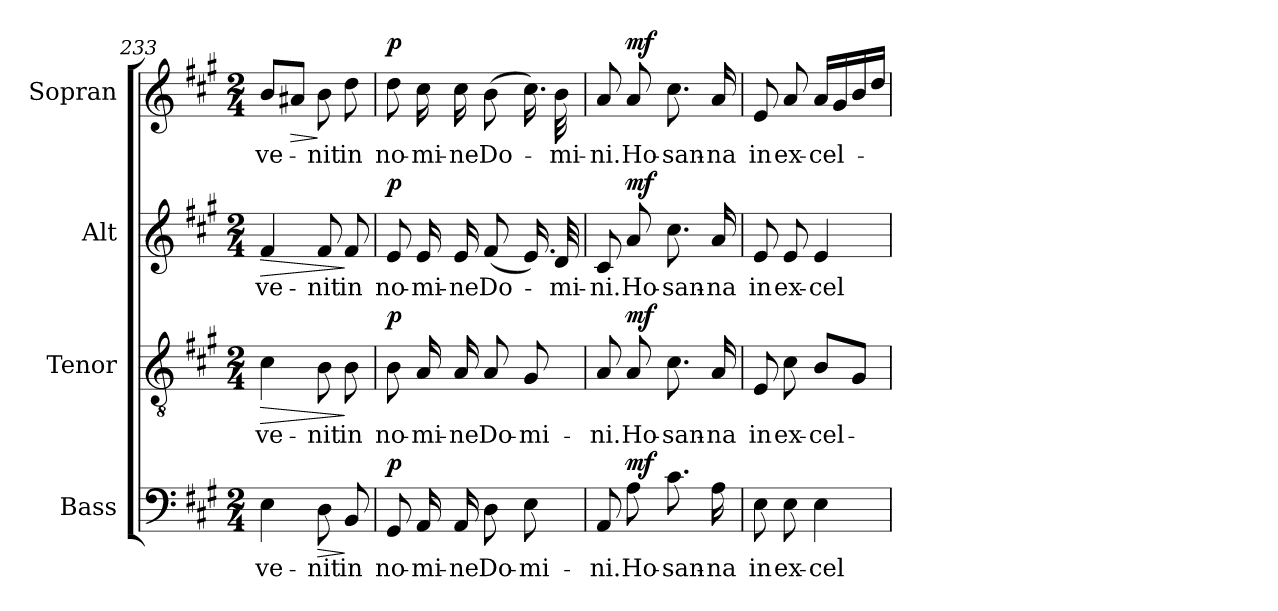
**kern	**text	**dynam	**kern	**text	**dynam	**kern	**text	**dynam	**kern	**text	**dynam
*part4	*part4	*part4	*part3	*part3	*part3	*part2	*part2	*part2	*part1	*part1	*part1
*staff4	*staff4	*staff4	*staff3	*staff3	*staff3	*staff2	*staff2	*staff2	*staff1	*staff1	*staff1
*I"Bass	*	*	*I"Tenor	*	*	*I"Alt	*	*	*I"Sopran	*	*
*I'B.	*	*	*I'T.	*	*	*I'A.	*	*	*I'S.	*	*
*clefF4	*	*	*clefGv2	*	*	*clefG2	*	*	*clefG2	*	*
*k[f#c#g#]	*	*	*k[f#c#g#]	*	*	*k[f#c#g#]	*	*	*k[f#c#g#]	*	*
*A:	*	*	*A:	*	*	*A:	*	*	*A:	*	*
*M2/4	*	*	*M2/4	*	*	*M2/4	*	*	*M2/4	*	*
=233	=233	=233	=233	=233	=233	=233	=233	=233	=233	=233	=233
!	!LO:LY:b	!	!	!LO:LY:b	!LO:HP:b	!	!LO:LY:b	!LO:HP:b	!	!LO:LY:b	!
4E\	ve-	.	4c#\	ve-	>	4f#/	ve-	>	8b/L	ve-	.
!	!	!	!	!	!	!	!	!	!	!	!LO:HP:b
.	.	.	.	.	.	.	.	.	8a#X/J	.	>
!	!LO:LY:b	!LO:HP:b	!	!LO:LY:b	!	!	!LO:LY:b	!	!	!LO:LY:b	!
8D\	-nit	>	8B\	-nit	.	8f#/	-nit	.	8b\	-nit	]
!	!LO:LY:b	!	!	!LO:LY:b	!	!	!LO:LY:b	!	!	!LO:LY:b	!
8BB/	in	]	8B\	in	]	8f#/	in	]	8dd\	in	.
=234	=234	=234	=234	=234	=234	=234	=234	=234	=234	=234	=234
!	!LO:LY:b	!LO:DY:a	!	!LO:LY:b	!LO:DY:a	!	!LO:LY:b	!LO:DY:a	!	!LO:LY:b	!LO:DY:a
8GG#/	no-	p	8B\	no-	p	8e/	no-	p	8dd\	no-	p
!	!LO:LY:b	!	!	!LO:LY:b	!	!	!LO:LY:b	!	!	!LO:LY:b	!
16AA/	-mi-	.	16A/	-mi-	.	16e/	-mi-	.	16cc#\	-mi-	.
!	!LO:LY:b	!	!	!LO:LY:b	!	!	!LO:LY:b	!	!	!LO:LY:b	!
16AA/	-ne	.	16A/	-ne	.	16e/	-ne	.	16cc#\	-ne	.
!	!LO:LY:b	!	!	!LO:LY:b	!	!	!LO:LY:b	!	!	!LO:LY:b	!
8D\	Do-	.	8A/	Do-	.	(<8f#/	Do-	.	(>8b\	Do-	.
!	!LO:LY:b	!	!	!LO:LY:b	!	!	!	!	!	!	!
8E\	-mi-	.	8G#/	-mi-	.	16.e/)	.	.	16.cc#\)	.	.
!	!	!	!	!	!	!	!LO:LY:b	!	!	!LO:LY:b	!
.	.	.	.	.	.	32d/	-mi-	.	32b\	-mi-	.
=235	=235	=235	=235	=235	=235	=235	=235	=235	=235	=235	=235
!	!LO:LY:b	!	!	!LO:LY:b	!	!	!LO:LY:b	!	!	!LO:LY:b	!
8AA/	-ni.	.	8A/	-ni.	.	8c#/	-ni.	.	8a/	-ni.	.
!	!LO:LY:b	!LO:DY:a	!	!LO:LY:b	!LO:DY:a	!	!LO:LY:b	!LO:DY:a	!	!LO:LY:b	!LO:DY:a
8A\	Ho-	mf	8A/	Ho-	mf	8a/	Ho-	mf	8a/	Ho-	mf
!	!LO:LY:b	!	!	!LO:LY:b	!	!	!LO:LY:b	!	!	!LO:LY:b	!
8.c#\	-san-	.	8.c#\	-san-	.	8.cc#\	-san-	.	8.cc#\	-san-	.
!	!LO:LY:b	!	!	!LO:LY:b	!	!	!LO:LY:b	!	!	!LO:LY:b	!
16A\	-na	.	16A/	-na	.	16a/	-na	.	16a/	-na	.
!!LO:LB:g=z
=236	=236	=236	=236	=236	=236	=236	=236	=236	=236	=236	=236
!	!LO:LY:b	!	!	!LO:LY:b	!	!	!LO:LY:b	!	!	!LO:LY:b	!
8E\	in	.	8E/	in	.	8e/	in	.	8e/	in	.
!	!LO:LY:b	!	!	!LO:LY:b	!	!	!LO:LY:b	!	!	!LO:LY:b	!
8E\	ex-	.	8c#\	ex-	.	8e/	ex-	.	8a/	ex-	.
!	!LO:LY:b	!	!	!LO:LY:b	!	!	!LO:LY:b	!	!	!LO:LY:b	!
4E\	-cel-	.	8B/L	-cel-	.	4e/	-cel-	.	16a/LL	-cel-	.
.	.	.	.	.	.	.	.	.	16g#/	.	.
.	.	.	8G#/J	.	.	.	.	.	16b/	.	.
.	.	.	.	.	.	.	.	.	16dd/JJ	.	.
=	=	=	=	=	=	=	=	=	=	=	=
*-	*-	*-	*-	*-	*-	*-	*-	*-	*-	*-	*-
